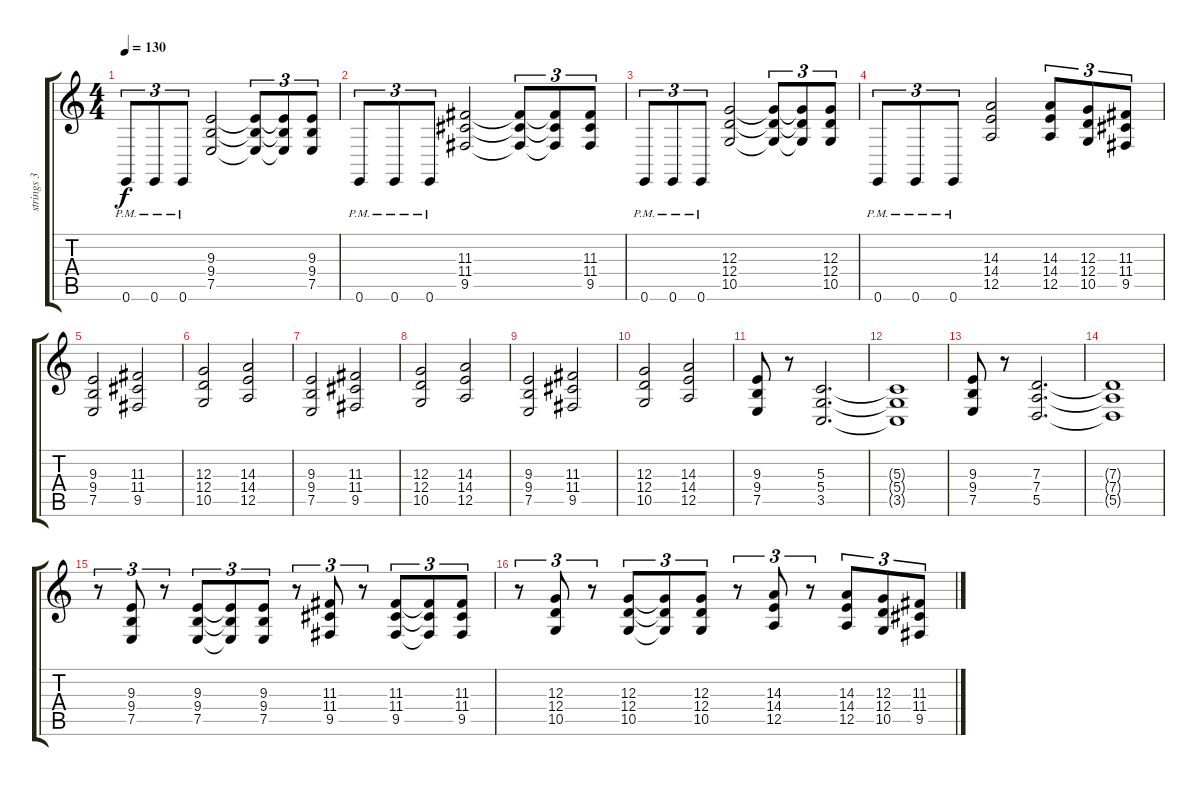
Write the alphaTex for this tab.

\track ("strings 3" "strings 3") {instrument tremolostrings}
\staff {score tabs}
\tuning (E4 B3 G3 D3 A2 E2) {hide}
\ts (4 4)
\tempo 130
\clef g2
\ks c
0.6{pm}.8{tu (3 2) dy f} 0.6{pm}.8{tu (3 2)} 0.6{pm}.8{tu (3 2)} (9.3 9.4 7.5).2 (9.3{t} 9.4{t} 7.5{t}).8{tu (3 2)} (9.3{t} 9.4{t} 7.5{t}).8{tu (3 2)} (9.3 9.4 7.5).8{tu (3 2)} |
0.6{pm}.8{tu (3 2)} 0.6{pm}.8{tu (3 2)} 0.6{pm}.8{tu (3 2)} (11.3 11.4 9.5).2 (11.3{t} 11.4{t} 9.5{t}).8{tu (3 2)} (11.3{t} 11.4{t} 9.5{t}).8{tu (3 2)} (11.3 11.4 9.5).8{tu (3 2)} |
0.6{pm}.8{tu (3 2)} 0.6{pm}.8{tu (3 2)} 0.6{pm}.8{tu (3 2)} (12.3 12.4 10.5).2 (12.3{t} 12.4{t} 10.5{t}).8{tu (3 2)} (12.3{t} 12.4{t} 10.5{t}).8{tu (3 2)} (12.3 12.4 10.5).8{tu (3 2)} |
0.6{pm}.8{tu (3 2)} 0.6{pm}.8{tu (3 2)} 0.6{pm}.8{tu (3 2)} (14.3 14.4 12.5).2 (14.3 14.4 12.5).8{tu (3 2)} (12.3 12.4 10.5).8{tu (3 2)} (11.3 11.4 9.5).8{tu (3 2)} |
(9.3 9.4 7.5).2 (11.3 11.4 9.5).2 |
(12.3 12.4 10.5).2 (14.3 14.4 12.5).2 |
(9.3 9.4 7.5).2 (11.3 11.4 9.5).2 |
(12.3 12.4 10.5).2 (14.3 14.4 12.5).2 |
(9.3 9.4 7.5).2 (11.3 11.4 9.5).2 |
(12.3 12.4 10.5).2 (14.3 14.4 12.5).2 |
(9.3 9.4 7.5).8 r.8 (5.3 5.4 3.5).2{d} |
(5.3{t} 5.4{t} 3.5{t}).1 |
(9.3 9.4 7.5).8 r.8 (7.3 7.4 5.5).2{d} |
(7.3{t} 7.4{t} 5.5{t}).1 |
r.8{tu (3 2)} (9.3 9.4 7.5).8{tu (3 2)} r.8{tu (3 2)} (9.3 9.4 7.5).8{tu (3 2)} (9.3{t} 9.4{t} 7.5{t}).8{tu (3 2)} (9.3 9.4 7.5).8{tu (3 2)} r.8{tu (3 2)} (11.3 11.4 9.5).8{tu (3 2)} r.8{tu (3 2)} (11.3 11.4 9.5).8{tu (3 2)} (11.3{t} 11.4{t} 9.5{t}).8{tu (3 2)} (11.3 11.4 9.5).8{tu (3 2)} |
r.8{tu (3 2)} (12.3 12.4 10.5).8{tu (3 2)} r.8{tu (3 2)} (12.3 12.4 10.5).8{tu (3 2)} (12.3{t} 12.4{t} 10.5{t}).8{tu (3 2)} (12.3 12.4 10.5).8{tu (3 2)} r.8{tu (3 2)} (14.3 14.4 12.5).8{tu (3 2)} r.8{tu (3 2)} (14.3 14.4 12.5).8{tu (3 2)} (12.3 12.4 10.5).8{tu (3 2)} (11.3 11.4 9.5).8{tu (3 2)}
